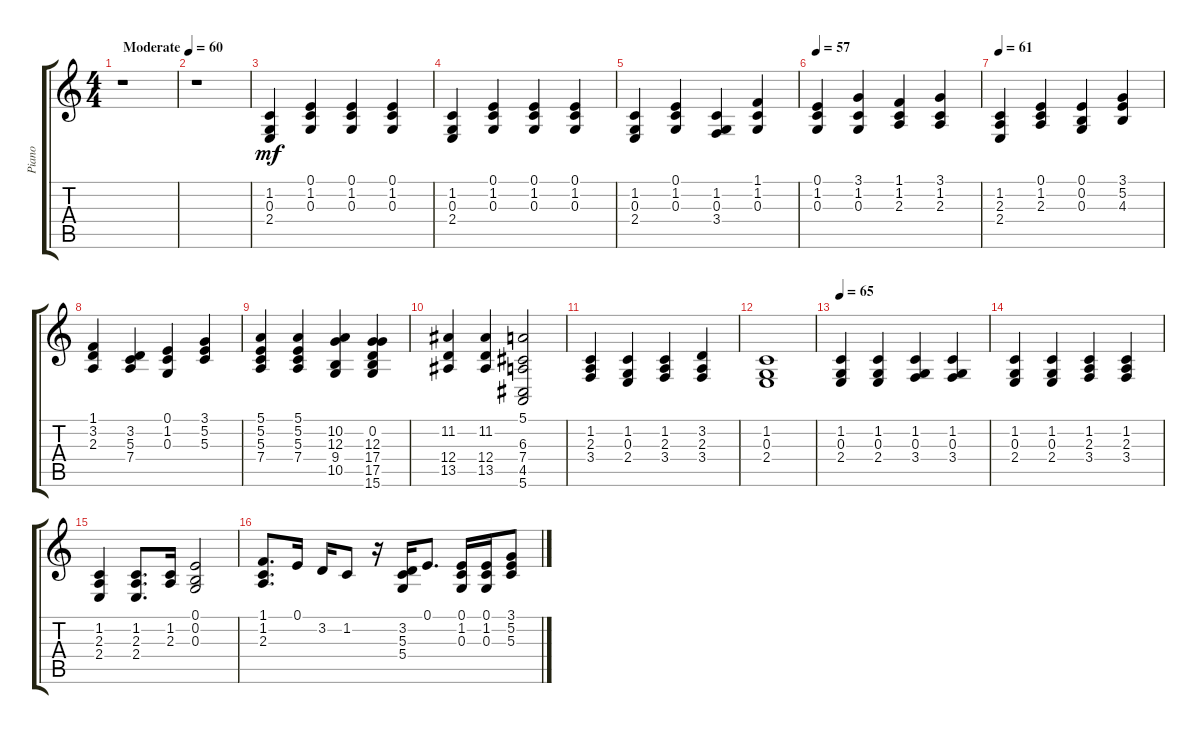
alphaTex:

\track ("Piano" "Piano") {instrument acousticgrandpiano}
\staff {score tabs}
\tuning (E4 B3 G3 D3 A2 E2) {hide}
\ts (4 4)
\tempo (60 "Moderate")
\clef g2
\ks c
r.1{dy mf instrument acousticgrandpiano} |
r.1 |
(1.2 0.3 2.4).4 (0.1 1.2 0.3).4 (0.1 1.2 0.3).4 (0.1 1.2 0.3).4 |
(1.2 0.3 2.4).4 (0.1 1.2 0.3).4 (0.1 1.2 0.3).4 (0.1 1.2 0.3).4 |
(1.2 0.3 2.4).4 (0.1 1.2 0.3).4 (1.2 0.3 3.4).4 (1.1 1.2 0.3).4 |
\tempo 57
(0.1 1.2 0.3).4 (3.1 1.2 0.3).4 (1.1 1.2 2.3).4 (3.1 1.2 2.3).4 |
\tempo 61
(1.2 2.3 2.4).4 (0.1 1.2 2.3).4 (0.1 0.2 0.3).4 (3.1 5.2 4.3).4 |
(1.1 3.2 2.3).4 (3.2 5.3 7.4).4 (0.1 1.2 0.3).4 (3.1 5.2 5.3).4 |
(5.1 5.2 5.3 7.4).4 (5.1 5.2 5.3 7.4).4 (10.2 12.3 9.4 10.5).4 (0.2 12.3 17.4 17.5 15.6).4 |
(11.2 12.4 13.5).4 (11.2 12.4 13.5).4 (5.1 6.3 7.4 4.5 5.6).2 |
(1.2 2.3 3.4).4 (1.2 0.3 2.4).4 (1.2 2.3 3.4).4 (3.2 2.3 3.4).4 |
(1.2 0.3 2.4).1 |
\tempo 65
(1.2 0.3 2.4).4 (1.2 0.3 2.4).4 (1.2 0.3 3.4).4 (1.2 0.3 3.4).4 |
(1.2 0.3 2.4).4 (1.2 0.3 2.4).4 (1.2 2.3 3.4).4 (1.2 2.3 3.4).4 |
(1.2 2.3 2.4).4 (1.2 2.3 2.4).8{d} (1.2 2.3).16 (0.1 0.2 0.3).2 |
(1.1 1.2 2.3).8{d} 0.1.16 3.2.16 1.2.8 r.16 (3.2 5.3 5.4).16 0.1.8{d} (0.1 1.2 0.3).16 (0.1 1.2 0.3).16 (3.1 5.2 5.3).8
